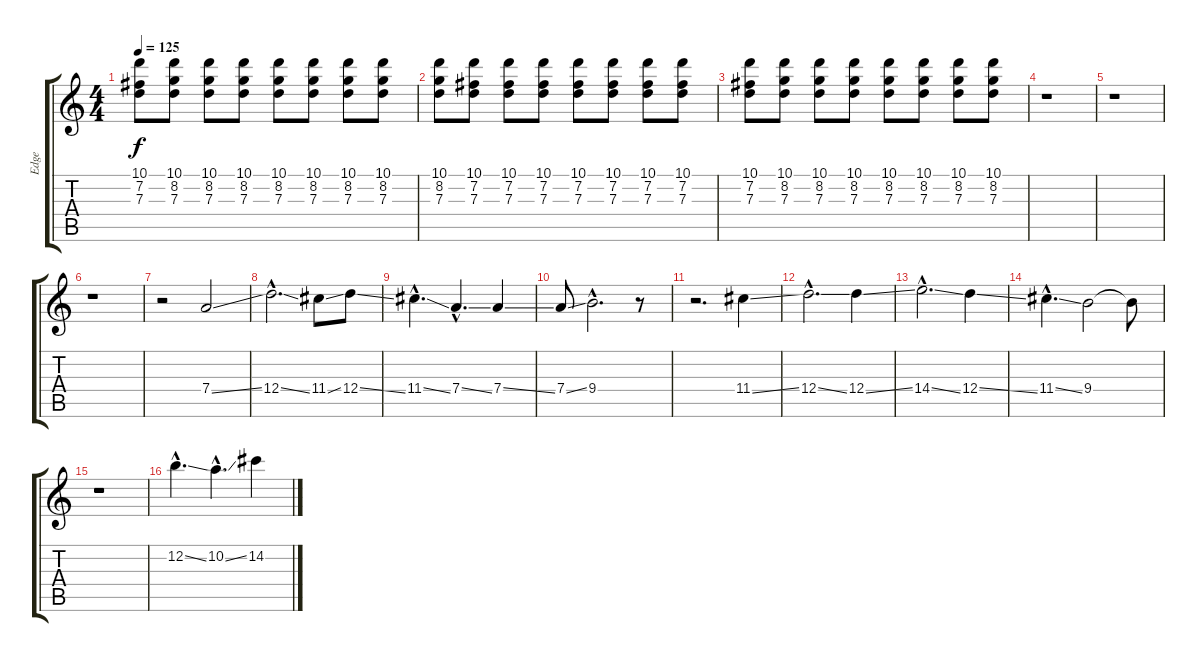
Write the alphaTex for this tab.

\track ("Edge" "Edge") {instrument electricguitarjazz}
\staff {score tabs}
\tuning (E4 B3 G3 D3 A2 E2) {hide}
\ts (4 4)
\tempo 125
\clef g2
\ks c
(10.1 7.2 7.3).8{dy f} (10.1 8.2 7.3).8 (10.1 8.2 7.3).8 (10.1 8.2 7.3).8 (10.1 8.2 7.3).8 (10.1 8.2 7.3).8 (10.1 8.2 7.3).8 (10.1 8.2 7.3).8 |
(10.1 8.2 7.3).8 (10.1 7.2 7.3).8 (10.1 7.2 7.3).8 (10.1 7.2 7.3).8 (10.1 7.2 7.3).8 (10.1 7.2 7.3).8 (10.1 7.2 7.3).8 (10.1 7.2 7.3).8 |
(10.1 7.2 7.3).8 (10.1 8.2 7.3).8 (10.1 8.2 7.3).8 (10.1 8.2 7.3).8 (10.1 8.2 7.3).8 (10.1 8.2 7.3).8 (10.1 8.2 7.3).8 (10.1 8.2 7.3).8 |
r.1 |
r.1 |
r.1 |
r.2 7.4{ss}.2 |
12.4{ss hac}.2{d} 11.4{ss}.8 12.4{ss}.8 |
11.4{ss hac}.4{d} 7.4{ss hac}.4{d} 7.4{ss}.4 |
7.4{ss}.8 9.4{hac}.2{d} r.8 |
r.2{d} 11.4{ss}.4 |
12.4{ss hac}.2{d} 12.4{ss}.4 |
14.4{ss hac}.2{d} 12.4{ss}.4 |
11.4{ss hac}.4{d} 9.4.2 9.4{t}.8 |
r.1 |
12.2{ss hac}.4{d} 10.2{ss hac}.4{d} 14.2{ss}.4
